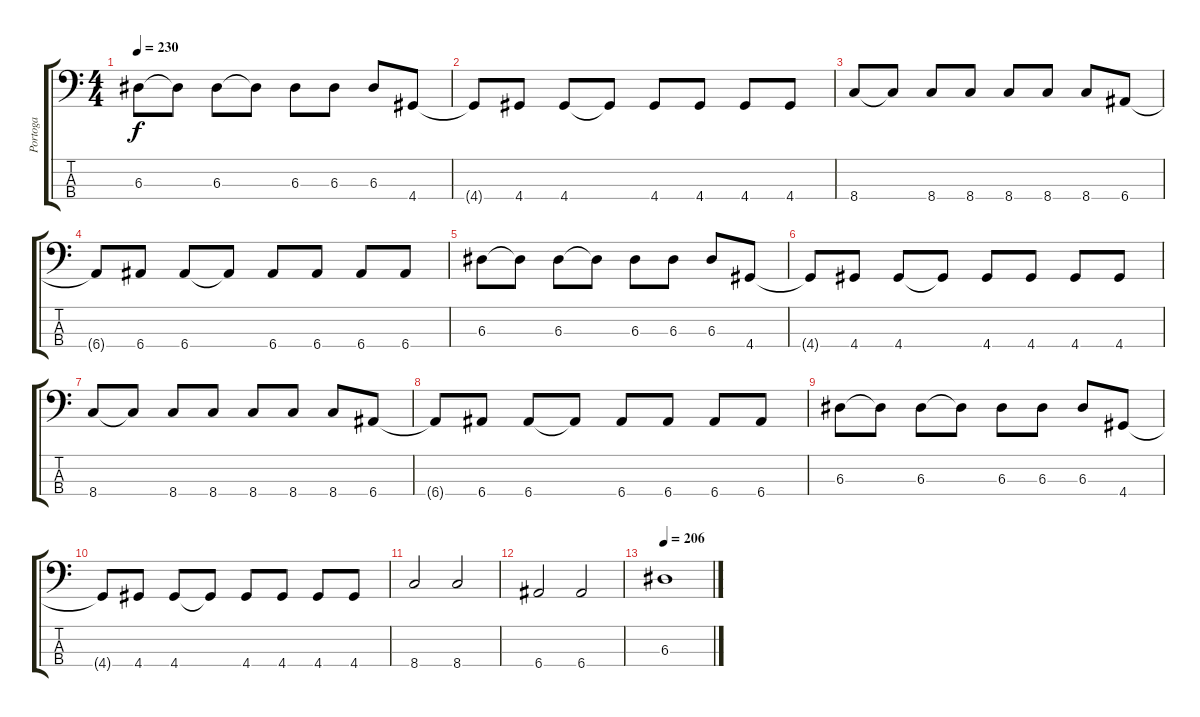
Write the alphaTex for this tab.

\track ("Portoga" "Portoga") {instrument electricbassfinger}
\staff {score tabs}
\tuning (G2 D2 A1 E1) {hide}
\ts (4 4)
\tempo 230
\clef f4
\ks c
6.3.8{dy f} 6.3{t}.8 6.3.8 6.3{t}.8 6.3.8 6.3.8 6.3.8 4.4.8 |
4.4{t}.8 4.4.8 4.4.8 4.4{t}.8 4.4.8 4.4.8 4.4.8 4.4.8 |
8.4.8 8.4{t}.8 8.4.8 8.4.8 8.4.8 8.4.8 8.4.8 6.4.8 |
6.4{t}.8 6.4.8 6.4.8 6.4{t}.8 6.4.8 6.4.8 6.4.8 6.4.8 |
6.3.8 6.3{t}.8 6.3.8 6.3{t}.8 6.3.8 6.3.8 6.3.8 4.4.8 |
4.4{t}.8 4.4.8 4.4.8 4.4{t}.8 4.4.8 4.4.8 4.4.8 4.4.8 |
8.4.8 8.4{t}.8 8.4.8 8.4.8 8.4.8 8.4.8 8.4.8 6.4.8 |
6.4{t}.8 6.4.8 6.4.8 6.4{t}.8 6.4.8 6.4.8 6.4.8 6.4.8 |
6.3.8 6.3{t}.8 6.3.8 6.3{t}.8 6.3.8 6.3.8 6.3.8 4.4.8 |
4.4{t}.8 4.4.8 4.4.8 4.4{t}.8 4.4.8 4.4.8 4.4.8 4.4.8 |
8.4.2 8.4.2 |
6.4.2 6.4.2 |
\tempo 206
6.3.1
